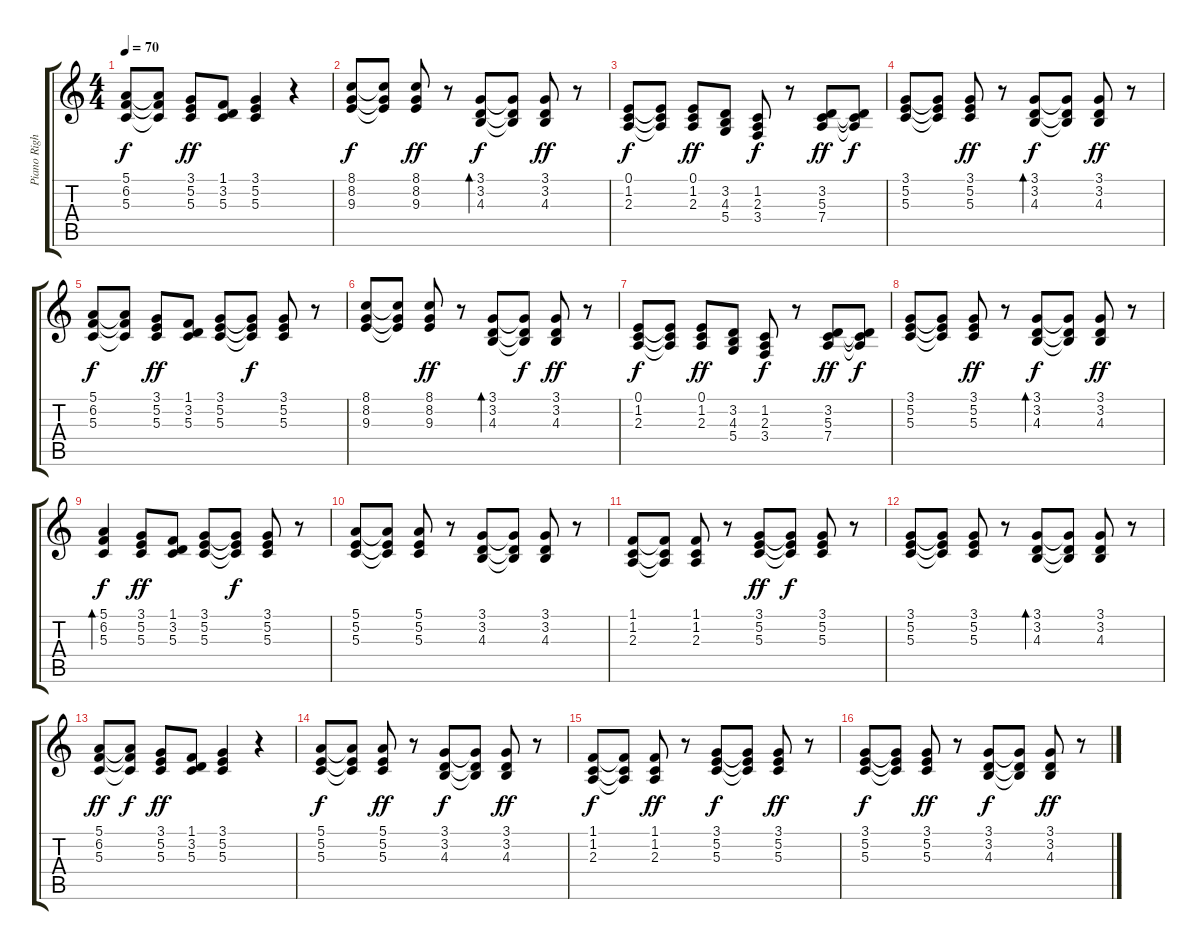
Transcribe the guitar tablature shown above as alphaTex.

\track ("Piano Right (Paul)" "Piano Righ") {instrument brightacousticpiano}
\staff {score tabs}
\tuning (E4 B3 G3 D3 A2 E2) {hide}
\ts (4 4)
\tempo 70
\clef g2
\ks c
(5.1 6.2 5.3).8{dy f} (5.1{t} 6.2{t} 5.3{t}).8 (3.1 5.2 5.3).8{dy ff} (1.1 3.2 5.3).8 (3.1 5.2 5.3).4 r.4 |
(8.1 8.2 9.3).8{dy f} (8.1{t} 8.2{t} 9.3{t}).8 (8.1 8.2 9.3).8{dy ff} r.8 (3.1 3.2 4.3).8{bd 60 dy f} (3.1{t} 3.2{t} 4.3{t}).8 (3.1 3.2 4.3).8{dy ff} r.8 |
(0.1 1.2 2.3).8{dy f} (0.1{t} 1.2{t} 2.3{t}).8 (0.1 1.2 2.3).8{dy ff} (3.2 4.3 5.4).8 (1.2 2.3 3.4).8{dy f} r.8 (3.2 5.3 7.4).8{dy ff} (3.2{t} 5.3{t} 7.4{t}).8{dy f} |
(3.1 5.2 5.3).8 (3.1{t} 5.2{t} 5.3{t}).8 (3.1 5.2 5.3).8{dy ff} r.8 (3.1 3.2 4.3).8{bd 60 dy f} (3.1{t} 3.2{t} 4.3{t}).8 (3.1 3.2 4.3).8{dy ff} r.8 |
(5.1 6.2 5.3).8{dy f} (5.1{t} 6.2{t} 5.3{t}).8 (3.1 5.2 5.3).8{dy ff} (1.1 3.2 5.3).8 (3.1 5.2 5.3).8 (3.1{t} 5.2{t} 5.3{t}).8{dy f} (3.1 5.2 5.3).8 r.8 |
(8.1 8.2 9.3).8 (8.1{t} 8.2{t} 9.3{t}).8 (8.1 8.2 9.3).8{dy ff} r.8 (3.1 3.2 4.3).8{bd 60} (3.1{t} 3.2{t} 4.3{t}).8{dy f} (3.1 3.2 4.3).8{dy ff} r.8 |
(0.1 1.2 2.3).8{dy f} (0.1{t} 1.2{t} 2.3{t}).8 (0.1 1.2 2.3).8{dy ff} (3.2 4.3 5.4).8 (1.2 2.3 3.4).8{dy f} r.8 (3.2 5.3 7.4).8{dy ff} (3.2{t} 5.3{t} 7.4{t}).8{dy f} |
(3.1 5.2 5.3).8 (3.1{t} 5.2{t} 5.3{t}).8 (3.1 5.2 5.3).8{dy ff} r.8 (3.1 3.2 4.3).8{bd 60 dy f} (3.1{t} 3.2{t} 4.3{t}).8 (3.1 3.2 4.3).8{dy ff} r.8 |
(5.1 6.2 5.3).4{bd 60 dy f} (3.1 5.2 5.3).8{dy ff} (1.1 3.2 5.3).8 (3.1 5.2 5.3).8 (3.1{t} 5.2{t} 5.3{t}).8{dy f} (3.1 5.2 5.3).8 r.8 |
(5.1 5.2 5.3).8 (5.1{t} 5.2{t} 5.3{t}).8 (5.1 5.2 5.3).8 r.8 (3.1 3.2 4.3).8 (3.1{t} 3.2{t} 4.3{t}).8 (3.1 3.2 4.3).8 r.8 |
(1.1 1.2 2.3).8 (1.1{t} 1.2{t} 2.3{t}).8 (1.1 1.2 2.3).8 r.8 (3.1 5.2 5.3).8{dy ff} (3.1{t} 5.2{t} 5.3{t}).8{dy f} (3.1 5.2 5.3).8 r.8 |
(3.1 5.2 5.3).8 (3.1{t} 5.2{t} 5.3{t}).8 (3.1 5.2 5.3).8 r.8 (3.1 3.2 4.3).8{bd 60} (3.1{t} 3.2{t} 4.3{t}).8 (3.1 3.2 4.3).8 r.8 |
(5.1 6.2 5.3).8{dy ff} (5.1{t} 6.2{t} 5.3{t}).8{dy f} (3.1 5.2 5.3).8{dy ff} (1.1 3.2 5.3).8 (3.1 5.2 5.3).4 r.4 |
(5.1 5.2 5.3).8{dy f} (5.1{t} 5.2{t} 5.3{t}).8 (5.1 5.2 5.3).8{dy ff} r.8 (3.1 3.2 4.3).8{dy f} (3.1{t} 3.2{t} 4.3{t}).8 (3.1 3.2 4.3).8{dy ff} r.8 |
(1.1 1.2 2.3).8{dy f} (1.1{t} 1.2{t} 2.3{t}).8 (1.1 1.2 2.3).8{dy ff} r.8 (3.1 5.2 5.3).8{dy f} (3.1{t} 5.2{t} 5.3{t}).8 (3.1 5.2 5.3).8{dy ff} r.8 |
(3.1 5.2 5.3).8{dy f} (3.1{t} 5.2{t} 5.3{t}).8 (3.1 5.2 5.3).8{dy ff} r.8 (3.1 3.2 4.3).8{dy f} (3.1{t} 3.2{t} 4.3{t}).8 (3.1 3.2 4.3).8{dy ff} r.8
